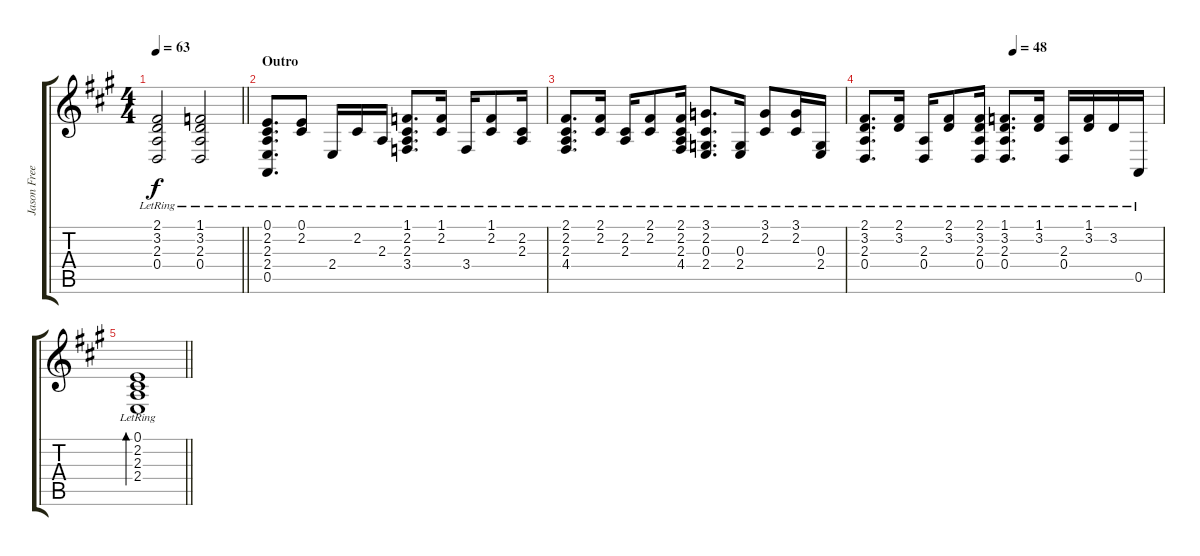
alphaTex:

\track ("Jason Freeze (Piano)" "Jason Free") {instrument acousticgrandpiano}
\staff {score tabs}
\tuning (E4 B3 G3 D3 A2 E2) {hide}
\ts (4 4)
\tempo 63
\clef g2
\barLineRight lightlight
\ks a
(2.1{lr} 3.2{lr} 2.3{lr} 0.4{lr}).2{dy f} (1.1{lr} 3.2{lr} 2.3{lr} 0.4{lr}).2 |
\section ("" "Outro")
(0.1{lr} 2.2{lr} 2.3{lr} 2.4{lr} 0.5{lr}).8{d} (0.1{lr} 2.2{lr}).8 2.4{lr}.16 2.2{lr}.16 2.3{lr}.16 (1.1{lr} 2.2{lr} 2.3{lr} 3.4{lr}).8{d} (1.1{lr} 2.2{lr}).16 3.4{lr}.16 (1.1{lr} 2.2{lr}).8 (2.2{lr} 2.3{lr}).16 |
(2.1{lr} 2.2{lr} 2.3{lr} 4.4{lr}).8{d} (2.1{lr} 2.2{lr}).16 (2.2{lr} 2.3{lr}).16 (2.1{lr} 2.2{lr}).8 (2.1{lr} 2.2{lr} 2.3{lr} 4.4{lr}).16 (3.1{lr} 2.2{lr} 0.3{lr} 2.4{lr}).8{d} (0.3{lr} 2.4{lr}).16 (3.1{lr} 2.2{lr}).8 (3.1{lr} 2.2{lr}).16 (0.3{lr} 2.4{lr}).16 |
\tempo (48 0.5)
(2.1{lr} 3.2{lr} 2.3{lr} 0.4{lr}).8{d} (2.1{lr} 3.2{lr}).16 (2.3{lr} 0.4{lr}).16 (2.1{lr} 3.2{lr}).8 (2.1{lr} 3.2{lr} 2.3{lr} 0.4{lr}).16 (1.1{lr} 3.2{lr} 2.3{lr} 0.4{lr}).8{d} (1.1{lr} 3.2{lr}).16 (2.3{lr} 0.4{lr}).16 (1.1{lr} 3.2{lr}).16 3.2{lr}.16 0.5{lr}.16 |
\barLineRight lightlight
(0.1{lr} 2.2{lr} 2.3{lr} 2.4{lr}).1{bd 240}
